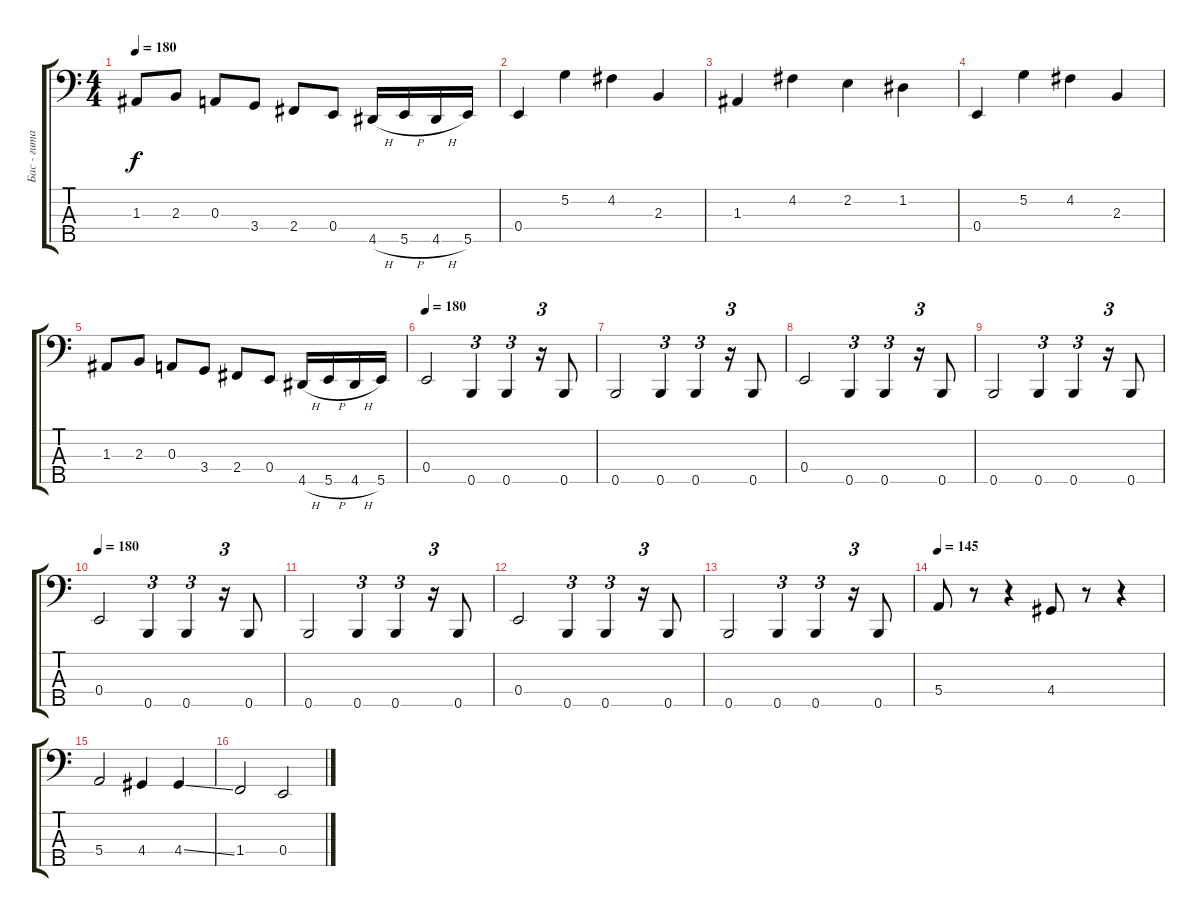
\track ("Бас - гитара" "Бас - гита") {instrument electricbassfinger}
\staff {score tabs}
\tuning (G2 D2 A1 E1 B0) {hide}
\ts (4 4)
\tempo 180
\clef f4
\ks c
1.3.8{dy f} 2.3.8 0.3.8 3.4.8 2.4.8 0.4.8 4.5{h}.16 5.5{h}.16 4.5{h}.16 5.5.16 |
0.4.4 5.2.4 4.2.4 2.3.4 |
1.3.4 4.2.4 2.2.4 1.2.4 |
0.4.4 5.2.4 4.2.4 2.3.4 |
1.3.8 2.3.8 0.3.8 3.4.8 2.4.8 0.4.8 4.5{h}.16 5.5{h}.16 4.5{h}.16 5.5.16 |
\tempo 180
0.4.2 0.5.4{tu (3 2)} 0.5.4{tu (3 2)} r.16{tu (3 2)} 0.5.8 |
0.5.2 0.5.4{tu (3 2)} 0.5.4{tu (3 2)} r.16{tu (3 2)} 0.5.8 |
0.4.2 0.5.4{tu (3 2)} 0.5.4{tu (3 2)} r.16{tu (3 2)} 0.5.8 |
0.5.2 0.5.4{tu (3 2)} 0.5.4{tu (3 2)} r.16{tu (3 2)} 0.5.8 |
\tempo 180
0.4.2 0.5.4{tu (3 2)} 0.5.4{tu (3 2)} r.16{tu (3 2)} 0.5.8 |
0.5.2 0.5.4{tu (3 2)} 0.5.4{tu (3 2)} r.16{tu (3 2)} 0.5.8 |
0.4.2 0.5.4{tu (3 2)} 0.5.4{tu (3 2)} r.16{tu (3 2)} 0.5.8 |
0.5.2 0.5.4{tu (3 2)} 0.5.4{tu (3 2)} r.16{tu (3 2)} 0.5.8 |
\tempo 145
5.4.8 r.8 r.4 4.4.8 r.8 r.4 |
5.4.2 4.4.4 4.4{ss}.4 |
1.4.2 0.4.2
